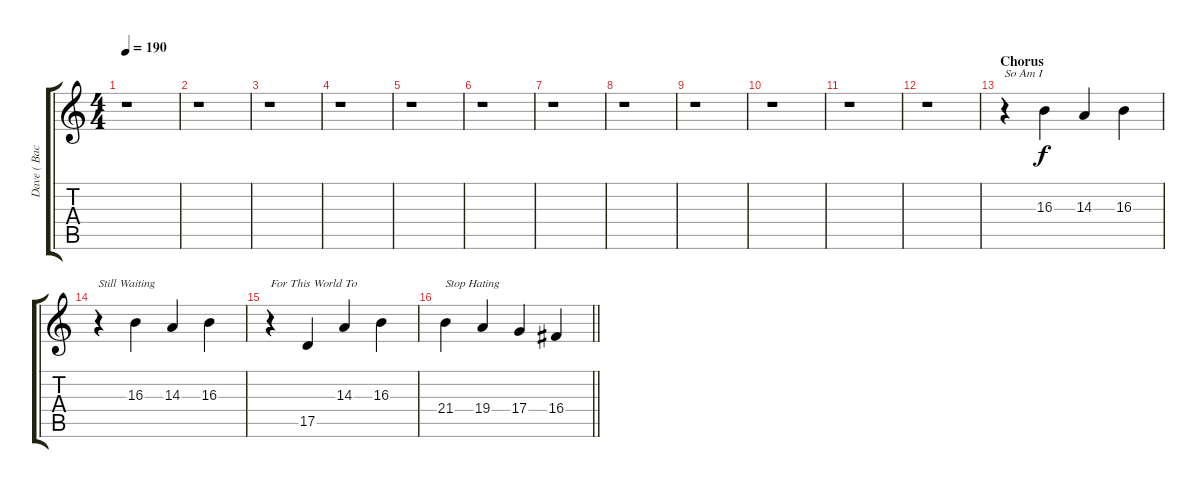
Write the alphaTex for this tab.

\track ("Dave ( Back Vocals )" "Dave ( Bac") {instrument choiraahs}
\staff {score tabs}
\tuning (E4 B3 G3 D3 A2 E2) {hide}
\ts (4 4)
\tempo 190
\clef g2
\ks c
r.1{dy f} |
r.1 |
r.1 |
r.1 |
r.1 |
r.1 |
r.1 |
r.1 |
r.1 |
r.1 |
r.1 |
r.1 |
\section ("" "Chorus")
r.4{txt "So Am I"} 16.3.4 14.3.4 16.3.4 |
r.4{txt "Still Waiting"} 16.3.4 14.3.4 16.3.4 |
r.4{txt "For This World To"} 17.5.4 14.3.4 16.3.4 |
\barLineRight lightlight
21.4.4{txt "Stop Hating"} 19.4.4 17.4.4 16.4.4
